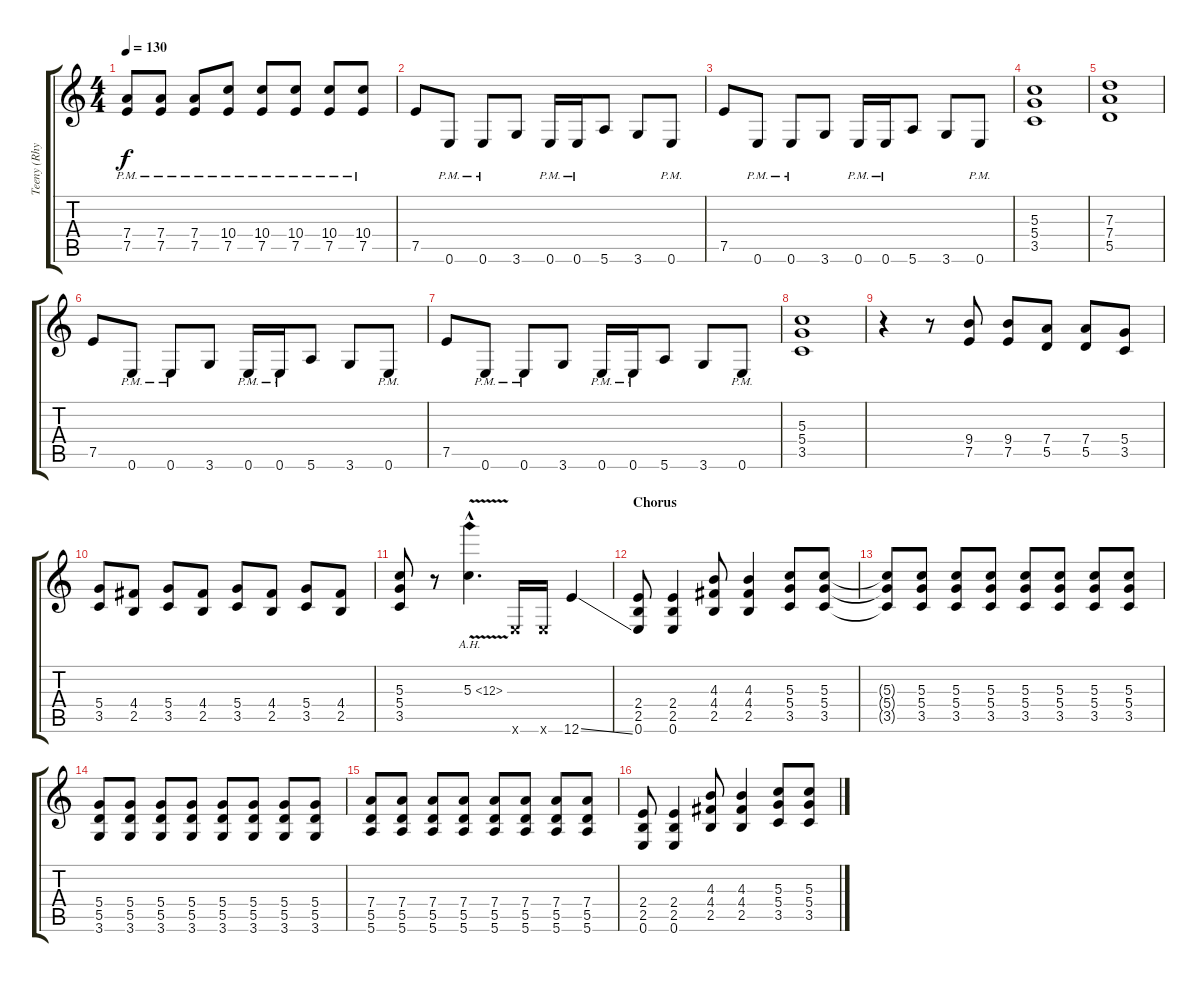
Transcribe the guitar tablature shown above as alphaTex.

\track ("Teeny (Rhythm Guitar)" "Teeny (Rhy") {instrument distortionguitar}
\staff {score tabs}
\tuning (E4 B3 G3 D3 A2 E2) {hide}
\ts (4 4)
\tempo 130
\clef g2
\ks c
(7.4{pm} 7.5{pm}).8{dy f} (7.4{pm} 7.5{pm}).8 (7.4{pm} 7.5{pm}).8 (10.4{pm} 7.5{pm}).8 (10.4{pm} 7.5{pm}).8 (10.4{pm} 7.5{pm}).8 (10.4{pm} 7.5{pm}).8 (10.4{pm} 7.5{pm}).8 |
7.5.8 0.6{pm}.8 0.6{pm}.8 3.6.8 0.6{pm}.16 0.6{pm}.16 5.6.8 3.6.8 0.6{pm}.8 |
7.5.8 0.6{pm}.8 0.6{pm}.8 3.6.8 0.6{pm}.16 0.6{pm}.16 5.6.8 3.6.8 0.6{pm}.8 |
(5.3 5.4 3.5).1 |
(7.3 7.4 5.5).1 |
7.5.8 0.6{pm}.8 0.6{pm}.8 3.6.8 0.6{pm}.16 0.6{pm}.16 5.6.8 3.6.8 0.6{pm}.8 |
7.5.8 0.6{pm}.8 0.6{pm}.8 3.6.8 0.6{pm}.16 0.6{pm}.16 5.6.8 3.6.8 0.6{pm}.8 |
(5.3 5.4 3.5).1 |
r.4 r.8 (9.4 7.5).8 (9.4 7.5).8 (7.4 5.5).8 (7.4 5.5).8 (5.4 3.5).8 |
(5.4 3.5).8 (4.4 2.5).8 (5.4 3.5).8 (4.4 2.5).8 (5.4 3.5).8 (4.4 2.5).8 (5.4 3.5).8 (4.4 2.5).8 |
(5.3 5.4 3.5).8 r.8 5.3{ah 7 v hac}.4{d} 0.6{x}.16 0.6{x}.16 12.6{ss}.4 |
\section ("" "Chorus")
(2.4 2.5 0.6).8 (2.4 2.5 0.6).4 (4.3 4.4 2.5).8 (4.3 4.4 2.5).4 (5.3 5.4 3.5).8 (5.3 5.4 3.5).8 |
(5.3{t} 5.4{t} 3.5{t}).8 (5.3 5.4 3.5).8 (5.3 5.4 3.5).8 (5.3 5.4 3.5).8 (5.3 5.4 3.5).8 (5.3 5.4 3.5).8 (5.3 5.4 3.5).8 (5.3 5.4 3.5).8 |
(5.4 5.5 3.6).8 (5.4 5.5 3.6).8 (5.4 5.5 3.6).8 (5.4 5.5 3.6).8 (5.4 5.5 3.6).8 (5.4 5.5 3.6).8 (5.4 5.5 3.6).8 (5.4 5.5 3.6).8 |
(7.4 5.5 5.6).8 (7.4 5.5 5.6).8 (7.4 5.5 5.6).8 (7.4 5.5 5.6).8 (7.4 5.5 5.6).8 (7.4 5.5 5.6).8 (7.4 5.5 5.6).8 (7.4 5.5 5.6).8 |
(2.4 2.5 0.6).8 (2.4 2.5 0.6).4 (4.3 4.4 2.5).8 (4.3 4.4 2.5).4 (5.3 5.4 3.5).8 (5.3 5.4 3.5).8
